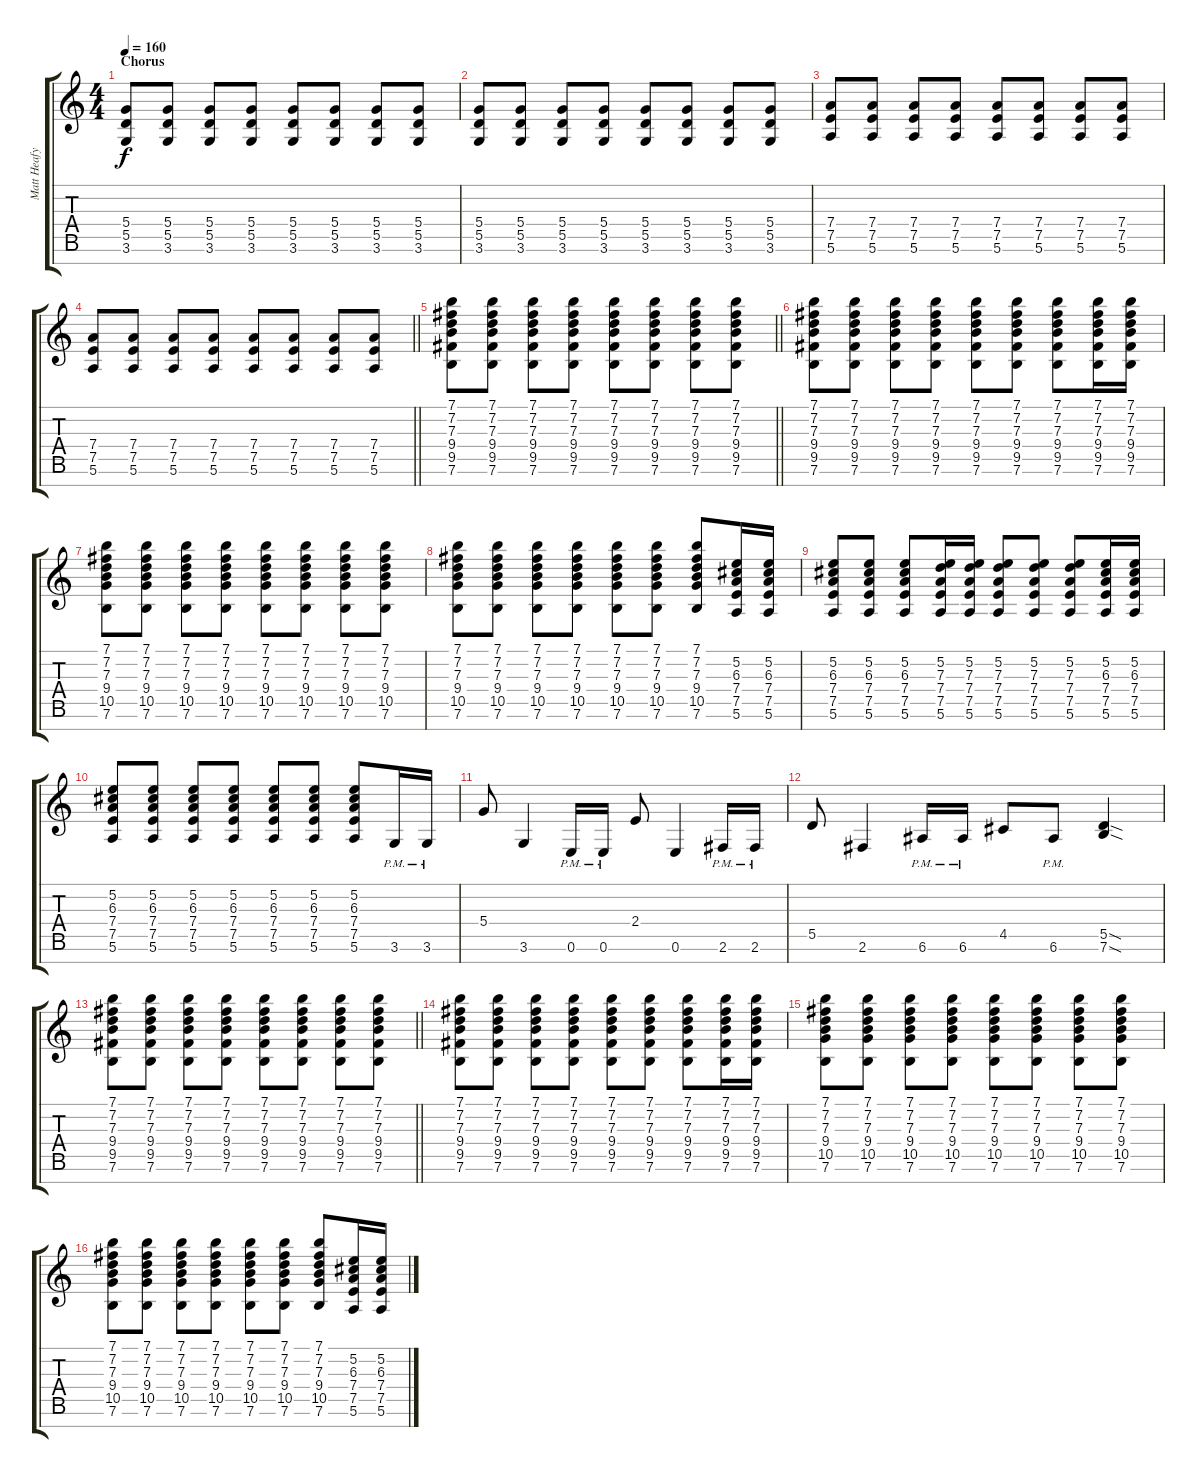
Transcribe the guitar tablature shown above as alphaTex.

\track ("Matt Heafy" "Matt Heafy") {instrument distortionguitar}
\staff {score tabs}
\tuning (E4 B3 G3 D3 A2 E2 B1) {hide}
\ts (4 4)
\section ("" "Chorus")
\tempo 160
\clef g2
\ks c
(5.4 5.5 3.6).8{dy f volume 10} (5.4 5.5 3.6).8 (5.4 5.5 3.6).8 (5.4 5.5 3.6).8 (5.4 5.5 3.6).8 (5.4 5.5 3.6).8 (5.4 5.5 3.6).8 (5.4 5.5 3.6).8 |
(5.4 5.5 3.6).8 (5.4 5.5 3.6).8 (5.4 5.5 3.6).8 (5.4 5.5 3.6).8 (5.4 5.5 3.6).8 (5.4 5.5 3.6).8 (5.4 5.5 3.6).8 (5.4 5.5 3.6).8 |
(7.4 7.5 5.6).8 (7.4 7.5 5.6).8 (7.4 7.5 5.6).8 (7.4 7.5 5.6).8 (7.4 7.5 5.6).8 (7.4 7.5 5.6).8 (7.4 7.5 5.6).8 (7.4 7.5 5.6).8 |
\barLineRight lightlight
(7.4 7.5 5.6).8 (7.4 7.5 5.6).8 (7.4 7.5 5.6).8 (7.4 7.5 5.6).8 (7.4 7.5 5.6).8 (7.4 7.5 5.6).8 (7.4 7.5 5.6).8 (7.4 7.5 5.6).8 |
\section ("" "")
\barLineRight lightlight
(7.1 7.2 7.3 9.4 9.5 7.6).8 (7.1 7.2 7.3 9.4 9.5 7.6).8 (7.1 7.2 7.3 9.4 9.5 7.6).8 (7.1 7.2 7.3 9.4 9.5 7.6).8 (7.1 7.2 7.3 9.4 9.5 7.6).8 (7.1 7.2 7.3 9.4 9.5 7.6).8 (7.1 7.2 7.3 9.4 9.5 7.6).8 (7.1 7.2 7.3 9.4 9.5 7.6).8 |
(7.1 7.2 7.3 9.4 9.5 7.6).8 (7.1 7.2 7.3 9.4 9.5 7.6).8 (7.1 7.2 7.3 9.4 9.5 7.6).8 (7.1 7.2 7.3 9.4 9.5 7.6).8 (7.1 7.2 7.3 9.4 9.5 7.6).8 (7.1 7.2 7.3 9.4 9.5 7.6).8 (7.1 7.2 7.3 9.4 9.5 7.6).8 (7.1 7.2 7.3 9.4 9.5 7.6).16 (7.1 7.2 7.3 9.4 9.5 7.6).16 |
(7.1 7.2 7.3 9.4 10.5 7.6).8 (7.1 7.2 7.3 9.4 10.5 7.6).8 (7.1 7.2 7.3 9.4 10.5 7.6).8 (7.1 7.2 7.3 9.4 10.5 7.6).8 (7.1 7.2 7.3 9.4 10.5 7.6).8 (7.1 7.2 7.3 9.4 10.5 7.6).8 (7.1 7.2 7.3 9.4 10.5 7.6).8 (7.1 7.2 7.3 9.4 10.5 7.6).8 |
(7.1 7.2 7.3 9.4 10.5 7.6).8 (7.1 7.2 7.3 9.4 10.5 7.6).8 (7.1 7.2 7.3 9.4 10.5 7.6).8 (7.1 7.2 7.3 9.4 10.5 7.6).8 (7.1 7.2 7.3 9.4 10.5 7.6).8 (7.1 7.2 7.3 9.4 10.5 7.6).8 (7.1 7.2 7.3 9.4 10.5 7.6).8 (5.2 6.3 7.4 7.5 5.6).16 (5.2 6.3 7.4 7.5 5.6).16 |
(5.2 6.3 7.4 7.5 5.6).8 (5.2 6.3 7.4 7.5 5.6).8 (5.2 6.3 7.4 7.5 5.6).8 (5.2 7.3 7.4 7.5 5.6).16 (5.2 7.3 7.4 7.5 5.6).16 (5.2 7.3 7.4 7.5 5.6).8 (5.2 7.3 7.4 7.5 5.6).8 (5.2 7.3 7.4 7.5 5.6).8 (5.2 6.3 7.4 7.5 5.6).16 (5.2 6.3 7.4 7.5 5.6).16 |
(5.2 6.3 7.4 7.5 5.6).8 (5.2 6.3 7.4 7.5 5.6).8 (5.2 6.3 7.4 7.5 5.6).8 (5.2 6.3 7.4 7.5 5.6).8 (5.2 6.3 7.4 7.5 5.6).8 (5.2 6.3 7.4 7.5 5.6).8 (5.2 6.3 7.4 7.5 5.6).8 3.6{pm}.16 3.6{pm}.16 |
5.4.8 3.6.4 0.6{pm}.16 0.6{pm}.16 2.4.8 0.6.4 2.6{pm}.16 2.6{pm}.16 |
5.5.8 2.6.4 6.6{pm}.16 6.6{pm}.16 4.5.8 6.6{pm}.8 (5.5{sod} 7.6{sod}).4 |
\barLineRight lightlight
(7.1 7.2 7.3 9.4 9.5 7.6).8 (7.1 7.2 7.3 9.4 9.5 7.6).8 (7.1 7.2 7.3 9.4 9.5 7.6).8 (7.1 7.2 7.3 9.4 9.5 7.6).8 (7.1 7.2 7.3 9.4 9.5 7.6).8 (7.1 7.2 7.3 9.4 9.5 7.6).8 (7.1 7.2 7.3 9.4 9.5 7.6).8 (7.1 7.2 7.3 9.4 9.5 7.6).8 |
(7.1 7.2 7.3 9.4 9.5 7.6).8 (7.1 7.2 7.3 9.4 9.5 7.6).8 (7.1 7.2 7.3 9.4 9.5 7.6).8 (7.1 7.2 7.3 9.4 9.5 7.6).8 (7.1 7.2 7.3 9.4 9.5 7.6).8 (7.1 7.2 7.3 9.4 9.5 7.6).8 (7.1 7.2 7.3 9.4 9.5 7.6).8 (7.1 7.2 7.3 9.4 9.5 7.6).16 (7.1 7.2 7.3 9.4 9.5 7.6).16 |
(7.1 7.2 7.3 9.4 10.5 7.6).8 (7.1 7.2 7.3 9.4 10.5 7.6).8 (7.1 7.2 7.3 9.4 10.5 7.6).8 (7.1 7.2 7.3 9.4 10.5 7.6).8 (7.1 7.2 7.3 9.4 10.5 7.6).8 (7.1 7.2 7.3 9.4 10.5 7.6).8 (7.1 7.2 7.3 9.4 10.5 7.6).8 (7.1 7.2 7.3 9.4 10.5 7.6).8 |
(7.1 7.2 7.3 9.4 10.5 7.6).8 (7.1 7.2 7.3 9.4 10.5 7.6).8 (7.1 7.2 7.3 9.4 10.5 7.6).8 (7.1 7.2 7.3 9.4 10.5 7.6).8 (7.1 7.2 7.3 9.4 10.5 7.6).8 (7.1 7.2 7.3 9.4 10.5 7.6).8 (7.1 7.2 7.3 9.4 10.5 7.6).8 (5.2 6.3 7.4 7.5 5.6).16 (5.2 6.3 7.4 7.5 5.6).16
